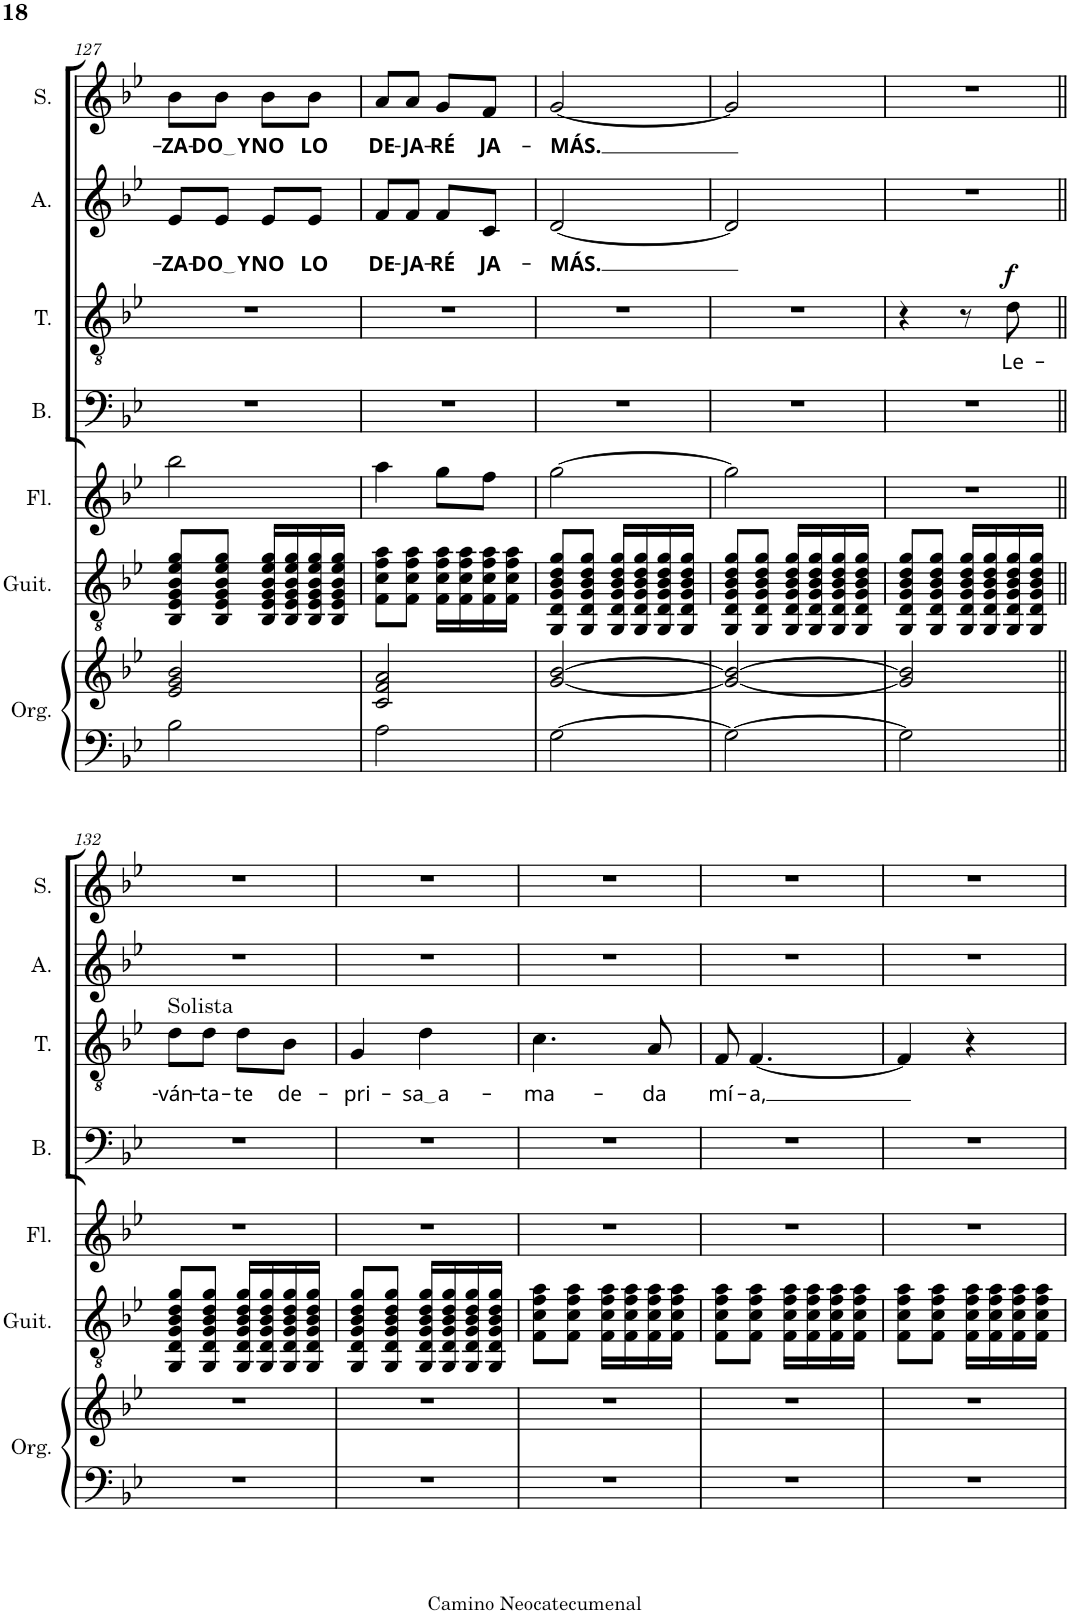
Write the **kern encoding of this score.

**kern	**kern	**kern	**kern	**kern	**kern	**text	**dynam	**kern	**text	**kern	**text
*part7	*part7	*part6	*part5	*part4	*part3	*part3	*part3	*part2	*part2	*part1	*part1
*staff8	*staff7	*staff6	*staff5	*staff4	*staff3	*staff3	*staff3	*staff2	*staff2	*staff1	*staff1
*I"Órgano	*	*I"Guitarra clásica	*I"Flauta	*I"Bajo	*I"Tenor	*	*	*I"Alto	*	*I"Soprano	*
*	*	*I'Guit.	*I'Fl.	*I'B.	*I'T.	*	*	*I'A.	*	*I'S.	*
!!LO:PB:g=z
*clefF4	*clefG2	*clefGv2	*clefG2	*clefF4	*clefGv2	*	*	*clefG2	*	*clefG2	*
*k[b-e-]	*k[b-e-]	*k[b-e-]	*k[b-e-]	*k[b-e-]	*k[b-e-]	*	*	*k[b-e-]	*	*k[b-e-]	*
*M2/4	*M2/4	*M2/4	*M2/4	*M2/4	*M2/4	*	*	*M2/4	*	*M2/4	*
=127	=127	=127	=127	=127	=127	=127	=127	=127	=127	=127	=127
!	!	!	!	!	!	!	!	!	!LO:LY:b	!	!LO:LY:b
2B-\	2e-/ 2g/ 2b-/	8BB-/ 8E-/ 8G/ 8B-/ 8e-/ 8g/L	2bb-\	2r	2r	.	.	8e-/L	-ZA-	8b-\L	-ZA-
!	!	!	!	!	!	!	!	!	!LO:LY:b	!	!LO:LY:b
.	.	8BB-/ 8E-/ 8G/ 8B-/ 8e-/ 8g/J	.	.	.	.	.	8e-/J	DO Y	8b-\J	DO Y
!	!	!	!	!	!	!	!	!	!LO:LY:b	!	!LO:LY:b
.	.	16BB-/ 16E-/ 16G/ 16B-/ 16e-/ 16g/LL	.	.	.	.	.	8e-/L	NO	8b-\L	NO
.	.	16BB-/ 16E-/ 16G/ 16B-/ 16e-/ 16g/	.	.	.	.	.	.	.	.	.
!	!	!	!	!	!	!	!	!	!LO:LY:b	!	!LO:LY:b
.	.	16BB-/ 16E-/ 16G/ 16B-/ 16e-/ 16g/	.	.	.	.	.	8e-/J	LO	8b-\J	LO
.	.	16BB-/ 16E-/ 16G/ 16B-/ 16e-/ 16g/JJ	.	.	.	.	.	.	.	.	.
=128	=128	=128	=128	=128	=128	=128	=128	=128	=128	=128	=128
!	!	!	!	!	!	!	!	!	!LO:LY:b	!	!LO:LY:b
2A\	2c/ 2f/ 2a/	8F\ 8c\ 8f\ 8a\L	4aa\	2r	2r	.	.	8f/L	DE-	8a/L	DE-
!	!	!	!	!	!	!	!	!	!LO:LY:b	!	!LO:LY:b
.	.	8F\ 8c\ 8f\ 8a\J	.	.	.	.	.	8f/J	-JA-	8a/J	-JA-
!	!	!	!	!	!	!	!	!	!LO:LY:b	!	!LO:LY:b
.	.	16F\ 16c\ 16f\ 16a\LL	8gg\L	.	.	.	.	8f/L	-RÉ	8g/L	-RÉ
.	.	16F\ 16c\ 16f\ 16a\	.	.	.	.	.	.	.	.	.
!	!	!	!	!	!	!	!	!	!LO:LY:b	!	!LO:LY:b
.	.	16F\ 16c\ 16f\ 16a\	8ff\J	.	.	.	.	8c/J	JA-	8f/J	JA-
.	.	16F\ 16c\ 16f\ 16a\JJ	.	.	.	.	.	.	.	.	.
=129	=129	=129	=129	=129	=129	=129	=129	=129	=129	=129	=129
!	!	!	!	!	!	!	!	!	!LO:LY:b	!	!LO:LY:b
[2G\	[2g/ [2b-/	8GG/ 8D/ 8G/ 8B-/ 8d/ 8g/L	[2gg\	2r	2r	.	.	[2d/	-MÁS.	[2g/	-MÁS.
.	.	8GG/ 8D/ 8G/ 8B-/ 8d/ 8g/J	.	.	.	.	.	.	.	.	.
.	.	16GG/ 16D/ 16G/ 16B-/ 16d/ 16g/LL	.	.	.	.	.	.	.	.	.
.	.	16GG/ 16D/ 16G/ 16B-/ 16d/ 16g/	.	.	.	.	.	.	.	.	.
.	.	16GG/ 16D/ 16G/ 16B-/ 16d/ 16g/	.	.	.	.	.	.	.	.	.
.	.	16GG/ 16D/ 16G/ 16B-/ 16d/ 16g/JJ	.	.	.	.	.	.	.	.	.
=130	=130	=130	=130	=130	=130	=130	=130	=130	=130	=130	=130
2G\_	2g/_ 2b-/_	8GG/ 8D/ 8G/ 8B-/ 8d/ 8g/L	2gg\]	2r	2r	.	.	2d/]	.	2g/]	.
.	.	8GG/ 8D/ 8G/ 8B-/ 8d/ 8g/J	.	.	.	.	.	.	.	.	.
.	.	16GG/ 16D/ 16G/ 16B-/ 16d/ 16g/LL	.	.	.	.	.	.	.	.	.
.	.	16GG/ 16D/ 16G/ 16B-/ 16d/ 16g/	.	.	.	.	.	.	.	.	.
.	.	16GG/ 16D/ 16G/ 16B-/ 16d/ 16g/	.	.	.	.	.	.	.	.	.
.	.	16GG/ 16D/ 16G/ 16B-/ 16d/ 16g/JJ	.	.	.	.	.	.	.	.	.
=131	=131	=131	=131	=131	=131	=131	=131	=131	=131	=131	=131
2G\]	2g/] 2b-/]	8GG/ 8D/ 8G/ 8B-/ 8d/ 8g/L	2r	2r	4r	.	.	2r	.	2r	.
.	.	8GG/ 8D/ 8G/ 8B-/ 8d/ 8g/J	.	.	.	.	.	.	.	.	.
.	.	16GG/ 16D/ 16G/ 16B-/ 16d/ 16g/LL	.	.	8r	.	.	.	.	.	.
.	.	16GG/ 16D/ 16G/ 16B-/ 16d/ 16g/	.	.	.	.	.	.	.	.	.
!	!	!	!	!	!	!LO:LY:b	!LO:DY:a	!	!	!	!
.	.	16GG/ 16D/ 16G/ 16B-/ 16d/ 16g/	.	.	8d\	Le-	f	.	.	.	.
.	.	16GG/ 16D/ 16G/ 16B-/ 16d/ 16g/JJ	.	.	.	.	.	.	.	.	.
!!LO:LB:g=z
=132||	=132||	=132||	=132||	=132||	=132||	=132||	=132||	=132||	=132||	=132||	=132||
!	!	!	!	!	!LO:TX:a:t=Solista	!	!	!	!	!	!
!	!	!	!	!	!	!LO:LY:b	!	!	!	!	!
2r	2r	8GG/ 8D/ 8G/ 8B-/ 8d/ 8g/L	2r	2r	8d\L	-ván-	.	2r	.	2r	.
!	!	!	!	!	!	!LO:LY:b	!	!	!	!	!
.	.	8GG/ 8D/ 8G/ 8B-/ 8d/ 8g/J	.	.	8d\J	-ta-	.	.	.	.	.
!	!	!	!	!	!	!LO:LY:b	!	!	!	!	!
.	.	16GG/ 16D/ 16G/ 16B-/ 16d/ 16g/LL	.	.	8d\L	-te	.	.	.	.	.
.	.	16GG/ 16D/ 16G/ 16B-/ 16d/ 16g/	.	.	.	.	.	.	.	.	.
!	!	!	!	!	!	!LO:LY:b	!	!	!	!	!
.	.	16GG/ 16D/ 16G/ 16B-/ 16d/ 16g/	.	.	8B-\J	de-	.	.	.	.	.
.	.	16GG/ 16D/ 16G/ 16B-/ 16d/ 16g/JJ	.	.	.	.	.	.	.	.	.
=133	=133	=133	=133	=133	=133	=133	=133	=133	=133	=133	=133
!	!	!	!	!	!	!LO:LY:b	!	!	!	!	!
2r	2r	8GG/ 8D/ 8G/ 8B-/ 8d/ 8g/L	2r	2r	4G/	-pri-	.	2r	.	2r	.
.	.	8GG/ 8D/ 8G/ 8B-/ 8d/ 8g/J	.	.	.	.	.	.	.	.	.
!	!	!	!	!	!	!LO:LY:b	!	!	!	!	!
.	.	16GG/ 16D/ 16G/ 16B-/ 16d/ 16g/LL	.	.	4d\	sa a	.	.	.	.	.
.	.	16GG/ 16D/ 16G/ 16B-/ 16d/ 16g/	.	.	.	.	.	.	.	.	.
.	.	16GG/ 16D/ 16G/ 16B-/ 16d/ 16g/	.	.	.	.	.	.	.	.	.
.	.	16GG/ 16D/ 16G/ 16B-/ 16d/ 16g/JJ	.	.	.	.	.	.	.	.	.
=134	=134	=134	=134	=134	=134	=134	=134	=134	=134	=134	=134
!	!	!	!	!	!	!LO:LY:b	!	!	!	!	!
2r	2r	8F\ 8c\ 8f\ 8a\L	2r	2r	4.c\	-ma-	.	2r	.	2r	.
.	.	8F\ 8c\ 8f\ 8a\J	.	.	.	.	.	.	.	.	.
.	.	16F\ 16c\ 16f\ 16a\LL	.	.	.	.	.	.	.	.	.
.	.	16F\ 16c\ 16f\ 16a\	.	.	.	.	.	.	.	.	.
!	!	!	!	!	!	!LO:LY:b	!	!	!	!	!
.	.	16F\ 16c\ 16f\ 16a\	.	.	8A/	-da	.	.	.	.	.
.	.	16F\ 16c\ 16f\ 16a\JJ	.	.	.	.	.	.	.	.	.
=135	=135	=135	=135	=135	=135	=135	=135	=135	=135	=135	=135
!	!	!	!	!	!	!LO:LY:b	!	!	!	!	!
2r	2r	8F\ 8c\ 8f\ 8a\L	2r	2r	8F/	mí-	.	2r	.	2r	.
!	!	!	!	!	!	!LO:LY:b	!	!	!	!	!
.	.	8F\ 8c\ 8f\ 8a\J	.	.	[4.F/	-a,	.	.	.	.	.
.	.	16F\ 16c\ 16f\ 16a\LL	.	.	.	.	.	.	.	.	.
.	.	16F\ 16c\ 16f\ 16a\	.	.	.	.	.	.	.	.	.
.	.	16F\ 16c\ 16f\ 16a\	.	.	.	.	.	.	.	.	.
.	.	16F\ 16c\ 16f\ 16a\JJ	.	.	.	.	.	.	.	.	.
=136	=136	=136	=136	=136	=136	=136	=136	=136	=136	=136	=136
2r	2r	8F\ 8c\ 8f\ 8a\L	2r	2r	4F/]	.	.	2r	.	2r	.
.	.	8F\ 8c\ 8f\ 8a\J	.	.	.	.	.	.	.	.	.
.	.	16F\ 16c\ 16f\ 16a\LL	.	.	4r	.	.	.	.	.	.
.	.	16F\ 16c\ 16f\ 16a\	.	.	.	.	.	.	.	.	.
.	.	16F\ 16c\ 16f\ 16a\	.	.	.	.	.	.	.	.	.
.	.	16F\ 16c\ 16f\ 16a\JJ	.	.	.	.	.	.	.	.	.
=	=	=	=	=	=	=	=	=	=	=	=
*-	*-	*-	*-	*-	*-	*-	*-	*-	*-	*-	*-
